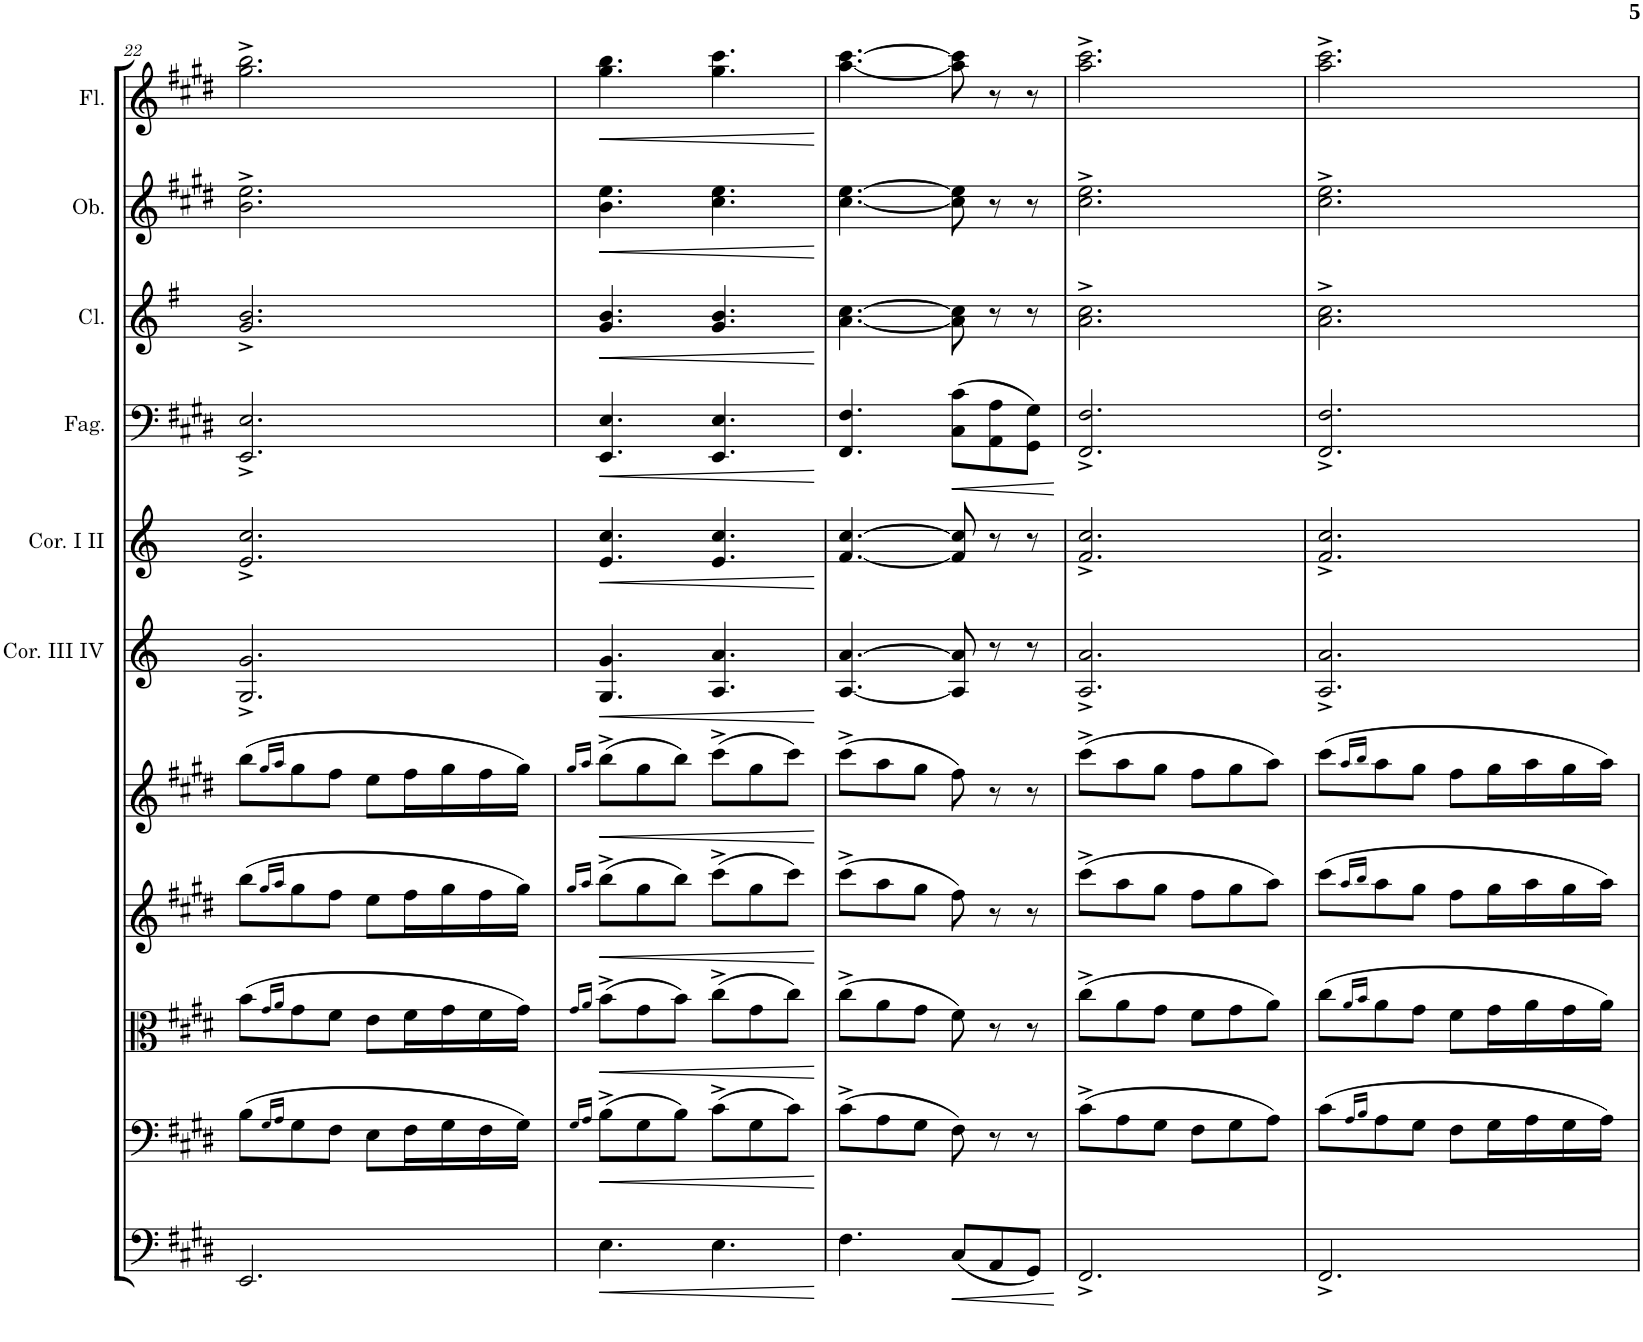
**kern	**dynam	**kern	**kern	**kern	**kern	**kern	**kern	**kern	**dynam	**kern	**dynam	**kern	**dynam	**kern	**dynam
*part11	*part11	*part10	*part9	*part8	*part7	*part6	*part5	*part4	*part4	*part3	*part3	*part2	*part2	*part1	*part1
*staff11	*staff11	*staff10	*staff9	*staff8	*staff7	*staff6	*staff5	*staff4	*staff4	*staff3	*staff3	*staff2	*staff2	*staff1	*staff1
*I"Basso	*	*I"Violoncello	*I"Viola	*I"Violino II	*I"Violino I	*I"Corni in E III IV	*I"Corni in E I II	*I"Fagotti	*	*I"Clarinetti in A	*	*I"Oboi	*	*I"Flauti	*
*	*	*	*	*	*	*I'Cor. III IV	*I'Cor. I II	*I'Fag.	*	*I'Cl.	*	*I'Ob.	*	*I'Fl.	*
!!LO:PB:g=z
*clefF4	*	*clefF4	*clefC3	*clefG2	*clefG2	*clefG2	*clefG2	*clefF4	*	*clefG2	*	*clefG2	*	*clefG2	*
*Trd7c12	*	*	*	*	*	*Trd5c8	*Trd5c8	*	*	*Trd2c3	*	*	*	*	*
*k[f#c#g#d#]	*	*k[f#c#g#d#]	*k[f#c#g#d#]	*k[f#c#g#d#]	*k[f#c#g#d#]	*k[]	*k[]	*k[f#c#g#d#]	*	*k[f#]	*	*k[f#c#g#d#]	*	*k[f#c#g#d#]	*
*M6/8	*	*M6/8	*M6/8	*M6/8	*M6/8	*M6/8	*M6/8	*M6/8	*	*M6/8	*	*M6/8	*	*M6/8	*
=22	=22	=22	=22	=22	=22	=22	=22	=22	=22	=22	=22	=22	=22	=22	=22
2.EE/	.	(8B\L	(8b\L	(8bb\L	(8bb\L	2.G/^ 2.g/^	2.e/^ 2.cc/^	2.EE/^ 2.E/^	.	2.g/^ 2.b/^	.	2.b\^ 2.ee\^	.	2.gg#\^ 2.bb\^	.
.	.	16qG#/LL	16qg#/LL	16qgg#/LL	16qgg#/LL	.	.	.	.	.	.	.	.	.	.
.	.	16qA/JJ	16qa/JJ	16qaa/JJ	16qaa/JJ	.	.	.	.	.	.	.	.	.	.
.	.	8G#\	8g#\	8gg#\	8gg#\	.	.	.	.	.	.	.	.	.	.
.	.	8F#\J	8f#\J	8ff#\J	8ff#\J	.	.	.	.	.	.	.	.	.	.
.	.	8E\L	8e\L	8ee\L	8ee\L	.	.	.	.	.	.	.	.	.	.
.	.	16F#\L	16f#\L	16ff#\L	16ff#\L	.	.	.	.	.	.	.	.	.	.
.	.	16G#\	16g#\	16gg#\	16gg#\	.	.	.	.	.	.	.	.	.	.
.	.	16F#\	16f#\	16ff#\	16ff#\	.	.	.	.	.	.	.	.	.	.
.	.	16G#\JJ)	16g#\JJ)	16gg#\JJ)	16gg#\JJ)	.	.	.	.	.	.	.	.	.	.
=23	=23	=23	=23	=23	=23	=23	=23	=23	=23	=23	=23	=23	=23	=23	=23
.	.	16qG#/LL	16qg#/LL	16qgg#/LL	16qgg#/LL	.	.	.	.	.	.	.	.	.	.
.	.	16qA/JJ	16qa/JJ	16qaa/JJ	16qaa/JJ	.	.	.	.	.	.	.	.	.	.
!	!LO:HP:b	!	!	!	!	!	!	!	!LO:HP:b	!	!LO:HP:b	!	!LO:HP:b	!	!LO:HP:b
4.E\	<	(>8B^\L	(>8b^\L	(>8bb^\L	(>8bb^\L	4.G/ 4.g/	4.e/ 4.cc/	4.EE/ 4.E/	<	4.g/ 4.b/	<	4.b\ 4.ee\	<	4.gg#\ 4.bb\	<
.	.	8G#\	8g#\	8gg#\	8gg#\	.	.	.	.	.	.	.	.	.	.
.	.	8B\J)	8b\J)	8bb\J)	8bb\J)	.	.	.	.	.	.	.	.	.	.
4.E\	.	(8c#^\L	(8cc#^\L	(8ccc#^\L	(8ccc#^\L	4.A/ 4.a/	4.e/ 4.cc/	4.EE/ 4.E/	.	4.g/ 4.b/	.	4.cc#\ 4.ee\	.	4.gg#\ 4.ccc#\	.
.	.	8G#\	8g#\	8gg#\	8gg#\	.	.	.	.	.	.	.	.	.	.
.	.	8c#\J)	8cc#\J)	8ccc#\J)	8ccc#\J)	.	.	.	.	.	.	.	.	.	.
.	.	.	.	.	.	.	.	.	[	.	[	.	[	.	[
=24	=24	=24	=24	=24	=24	=24	=24	=24	=24	=24	=24	=24	=24	=24	=24
4.F#\	.	(8c#^\L	(8cc#^\L	(8ccc#^\L	(8ccc#^\L	[4.A/ [4.a/	[4.f/ [4.cc/	4.FF#/ 4.F#/	.	[4.a\ [4.cc\	.	[4.cc#\ [4.ee\	.	[4.aa\ [4.ccc#\	.
.	.	8A\	8a\	8aa\	8aa\	.	.	.	.	.	.	.	.	.	.
.	.	8G#\J	8g#\J	8gg#\J	8gg#\J	.	.	.	.	.	.	.	.	.	.
!	!	!	!	!	!	!	!	!	!LO:HP:b	!	!	!	!	!	!
(8C#/L	.	8F#\)	8f#\)	8ff#\)	8ff#\)	8A/] 8a/]	8f/] 8cc/]	(8C#\ 8c#\L	<	8a\] 8cc\]	.	8cc#\] 8ee\]	.	8aa\] 8ccc#\]	.
8AA/	.	8r	8r	8r	8r	8r	8r	8AA\ 8A\	.	8r	.	8r	.	8r	.
8GG#/J)	.	8r	8r	8r	8r	8r	8r	8GG#\ 8G#\J)	.	8r	.	8r	.	8r	.
.	[	.	.	.	.	.	.	.	[	.	.	.	.	.	.
=25	=25	=25	=25	=25	=25	=25	=25	=25	=25	=25	=25	=25	=25	=25	=25
2.FF#^/	.	(8c#^\L	(8cc#^\L	(8ccc#^\L	(8ccc#^\L	2.A/^ 2.a/^	2.f/^ 2.cc/^	2.FF#/^ 2.F#/^	.	2.a\^ 2.cc\^	.	2.cc#\^ 2.ee\^	.	2.aa\^ 2.ccc#\^	.
.	.	8A\	8a\	8aa\	8aa\	.	.	.	.	.	.	.	.	.	.
.	.	8G#\J	8g#\J	8gg#\J	8gg#\J	.	.	.	.	.	.	.	.	.	.
.	.	8F#\L	8f#\L	8ff#\L	8ff#\L	.	.	.	.	.	.	.	.	.	.
.	.	8G#\	8g#\	8gg#\	8gg#\	.	.	.	.	.	.	.	.	.	.
.	.	8A\J)	8a\J)	8aa\J)	8aa\J)	.	.	.	.	.	.	.	.	.	.
=26	=26	=26	=26	=26	=26	=26	=26	=26	=26	=26	=26	=26	=26	=26	=26
2.FF#^/	.	(8c#\L	(8cc#\L	(8ccc#\L	(8ccc#\L	2.A/^ 2.a/^	2.f/^ 2.cc/^	2.FF#/^ 2.F#/^	.	2.a\^ 2.cc\^	.	2.cc#\^ 2.ee\^	.	2.aa\^ 2.ccc#\^	.
.	.	16qA/LL	16qa/LL	16qaa/LL	16qaa/LL	.	.	.	.	.	.	.	.	.	.
.	.	16qB/JJ	16qb/JJ	16qbb/JJ	16qbb/JJ	.	.	.	.	.	.	.	.	.	.
.	.	8A\	8a\	8aa\	8aa\	.	.	.	.	.	.	.	.	.	.
.	.	8G#\J	8g#\J	8gg#\J	8gg#\J	.	.	.	.	.	.	.	.	.	.
.	.	8F#\L	8f#\L	8ff#\L	8ff#\L	.	.	.	.	.	.	.	.	.	.
.	.	16G#\L	16g#\L	16gg#\L	16gg#\L	.	.	.	.	.	.	.	.	.	.
.	.	16A\	16a\	16aa\	16aa\	.	.	.	.	.	.	.	.	.	.
.	.	16G#\	16g#\	16gg#\	16gg#\	.	.	.	.	.	.	.	.	.	.
.	.	16A\JJ)	16a\JJ)	16aa\JJ)	16aa\JJ)	.	.	.	.	.	.	.	.	.	.
=	=	=	=	=	=	=	=	=	=	=	=	=	=	=	=
*-	*-	*-	*-	*-	*-	*-	*-	*-	*-	*-	*-	*-	*-	*-	*-
